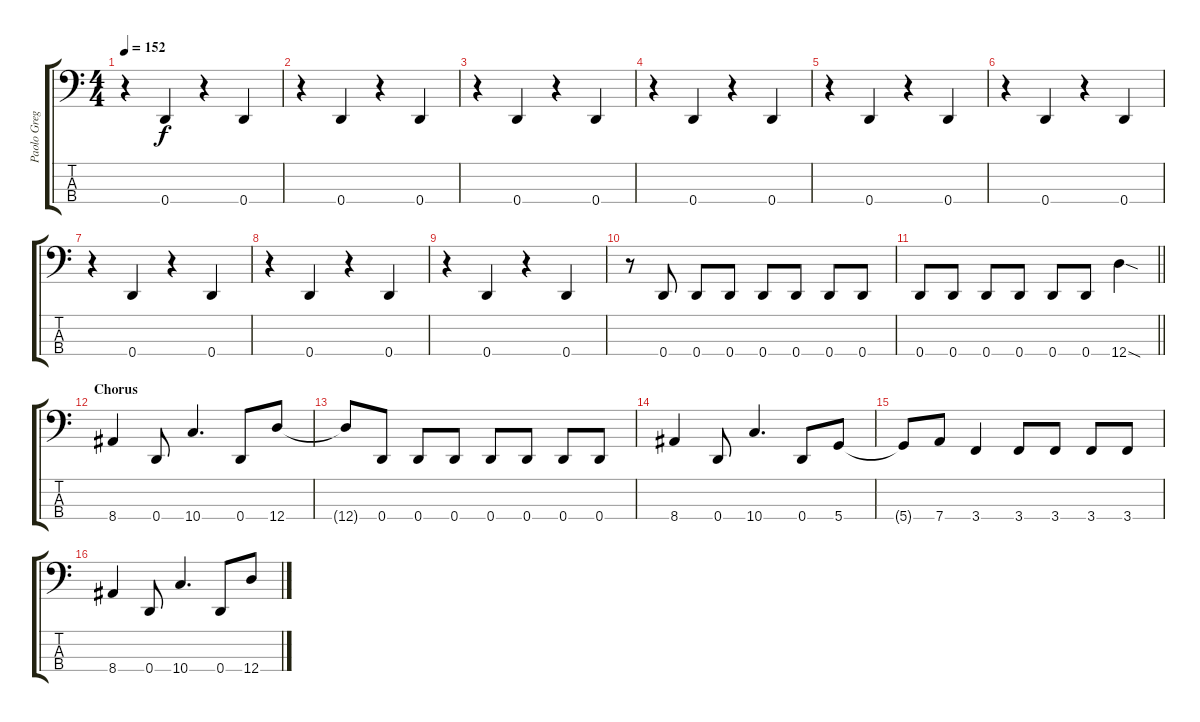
\track ("Paolo Gregoletto" "Paolo Greg") {instrument electricbasspick}
\staff {score tabs}
\tuning (G2 D2 A1 D1) {hide}
\ts (4 4)
\tempo 152
\clef f4
\ks c
r.4{dy f} 0.4.4 r.4 0.4.4 |
r.4 0.4.4 r.4 0.4.4 |
r.4 0.4.4 r.4 0.4.4 |
r.4 0.4.4 r.4 0.4.4 |
r.4 0.4.4 r.4 0.4.4 |
r.4 0.4.4 r.4 0.4.4 |
r.4 0.4.4 r.4 0.4.4 |
r.4 0.4.4 r.4 0.4.4 |
r.4 0.4.4 r.4 0.4.4 |
r.8 0.4.8 0.4.8 0.4.8 0.4.8 0.4.8 0.4.8 0.4.8 |
\barLineRight lightlight
0.4.8 0.4.8 0.4.8 0.4.8 0.4.8 0.4.8 12.4{sod}.4 |
\section ("" "Chorus")
8.4.4 0.4.8 10.4.4{d} 0.4.8 12.4.8 |
12.4{t}.8 0.4.8 0.4.8 0.4.8 0.4.8 0.4.8 0.4.8 0.4.8 |
8.4.4 0.4.8 10.4.4{d} 0.4.8 5.4.8 |
5.4{t}.8 7.4.8 3.4.4 3.4.8 3.4.8 3.4.8 3.4.8 |
8.4.4 0.4.8 10.4.4{d} 0.4.8 12.4.8
